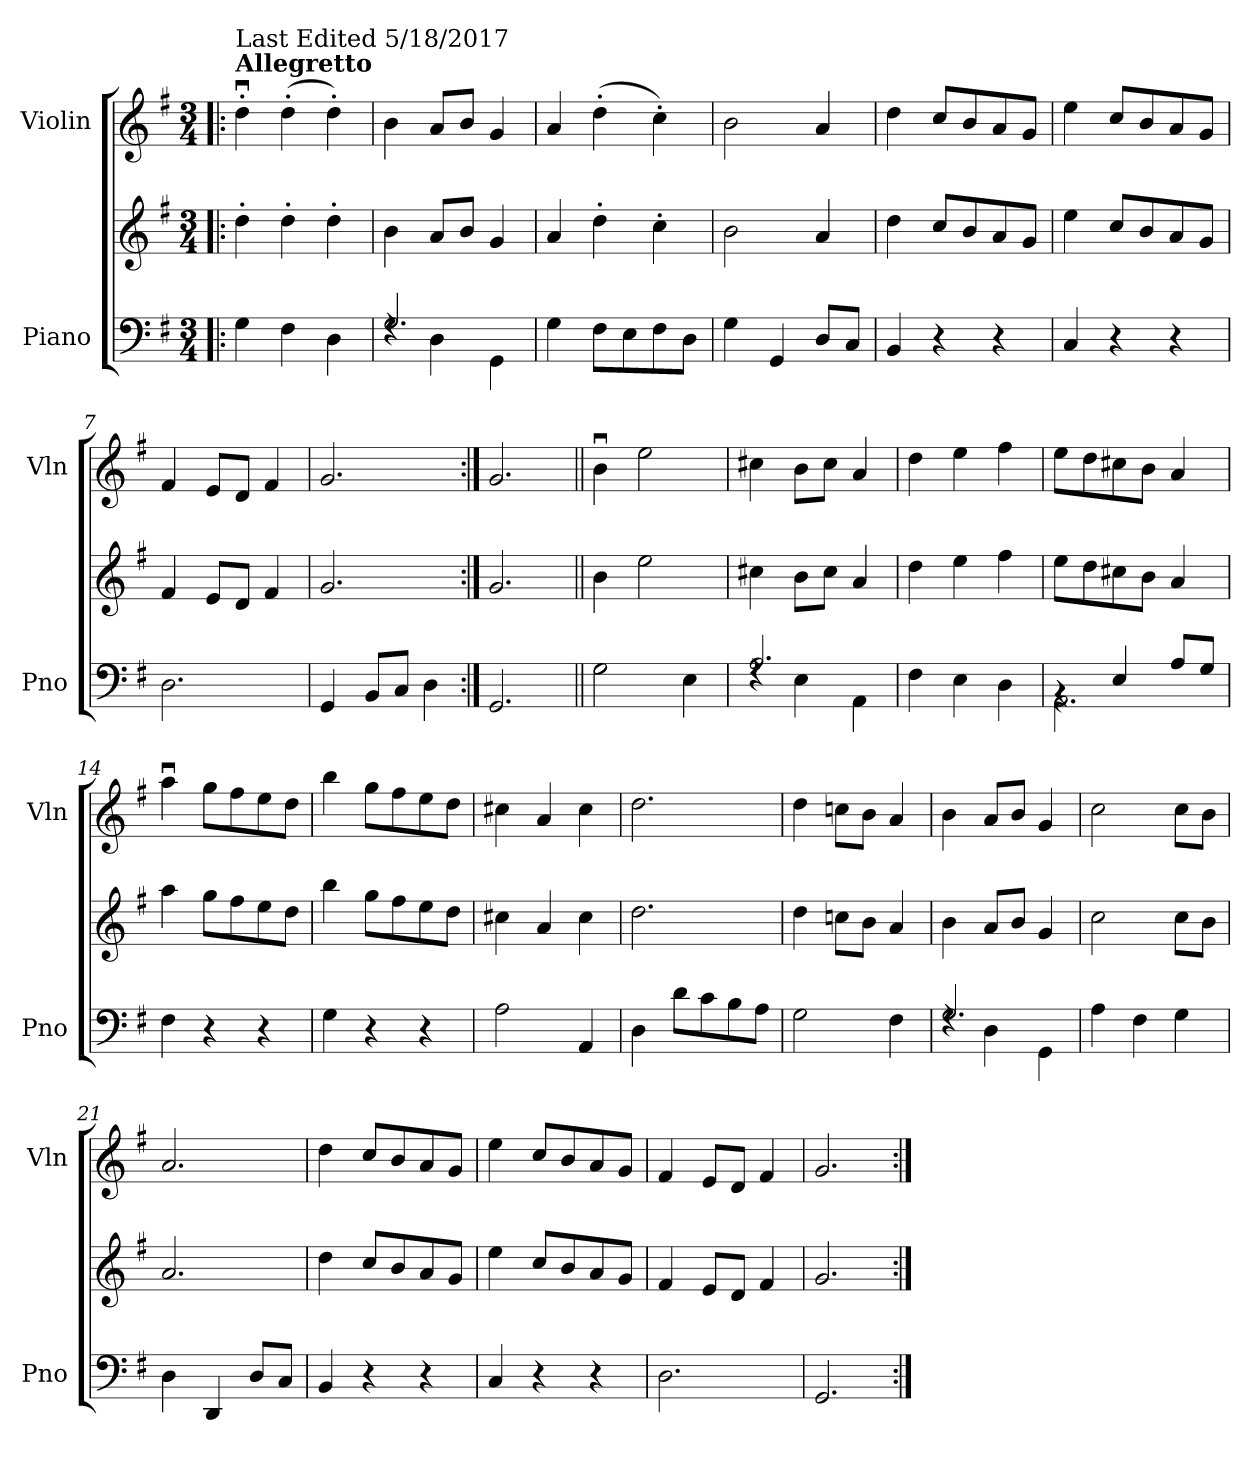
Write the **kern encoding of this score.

**kern	**kern	**kern
*part2	*part2	*part1
*staff3	*staff2	*staff1
*I"Piano	*	*I"Violin
*I'Pno	*	*I'Vln
*clefF4	*clefG2	*clefG2
*k[f#]	*k[f#]	*k[f#]
*M3/4	*M3/4	*M3/4
=1!|:	=1!|:	=1!|:
!	!	!LO:TX:a:B:t=Allegretto
!	!	!LO:TX:a:t=Last Edited 5/18/2017
4G\	4dd'\	4ddu'\
4F#\	4dd'\	(4dd'\
4D\	4dd'\	4dd'\)
=2	=2	=2
*^	*	*
2.G/	4rF	4b\	4b\
.	4D\	8a/L	8a/L
.	.	8b\J	8b/J
.	4GG\	4g/	4g/
*v	*v	*	*
=3	=3	=3
4G\	4a/	4a/
8F#\L	4dd'\	(4dd'\
8E\	.	.
8F#\	4cc'\	4cc'\)
8D\J	.	.
=4	=4	=4
4G\	2b\	2b\
4GG/	.	.
8D\L	4a/	4a/
8C/J	.	.
!!LO:LB:g=z
=5	=5	=5
4BB/	4dd\	4dd\
4r	8cc\L	8cc/L
.	8b\	8b/
4r	8a/	8a/
.	8g/J	8g/J
=6	=6	=6
4C/	4ee\	4ee\
4r	8cc\L	8cc/L
.	8b\	8b/
4r	8a/	8a/
.	8g/J	8g/J
=7	=7	=7
2.D\	4f#/	4f#/
.	8e/L	8e/L
.	8d/J	8d/J
.	4f#/	4f#/
=8	=8	=8
4GG/	2.g/	2.g/
8BB/L	.	.
8C/J	.	.
4D\	.	.
=9:|!	=9:|!	=9:|!
2.GG/	2.g/	2.g/
!!LO:LB:g=z
=10||	=10||	=10||
2G\	4b\	4bu\
.	2ee\	2ee\
4E\	.	.
=11	=11	=11
*^	*	*
2.A/	4rF	4cc#X\	4cc#X\
.	4E\	8b\L	8b\L
.	.	8cc#\J	8cc#\J
.	4AA\	4a/	4a/
*v	*v	*	*
=12	=12	=12
4F#\	4dd\	4dd\
4E\	4ee\	4ee\
4D\	4ff#\	4ff#\
=13	=13	=13
*^	*	*
4rBB	2.AA\	8ee\L	8ee\L
.	.	8dd\	8dd\
4E/	.	8cc#X\	8cc#X\
.	.	8b\J	8b\J
8A/L	.	4a/	4a/
8G/J	.	.	.
*v	*v	*	*
!!LO:LB:g=z
=14	=14	=14
4F#\	4aa\	4aau\
4r	8gg\L	8gg\L
.	8ff#\	8ff#\
4r	8ee\	8ee\
.	8dd\J	8dd\J
=15	=15	=15
4G\	4bb\	4bb\
4r	8gg\L	8gg\L
.	8ff#\	8ff#\
4r	8ee\	8ee\
.	8dd\J	8dd\J
=16	=16	=16
2A\	4cc#X\	4cc#X\
.	4a/	4a/
4AA/	4cc#\	4cc#\
=17	=17	=17
4D\	2.dd\	2.dd\
8d\L	.	.
8c\	.	.
8B\	.	.
8A\J	.	.
!!LO:LB:g=z
=18	=18	=18
2G\	4dd\	4dd\
.	8ccn\L	8ccn\L
.	8b\J	8b\J
4F#\	4a/	4a/
=19	=19	=19
*^	*	*
2.G/	4rF	4b\	4b\
.	4D\	8a/L	8a/L
.	.	8b\J	8b/J
.	4GG\	4g/	4g/
*v	*v	*	*
=20	=20	=20
4A\	2cc\	2cc\
4F#\	.	.
4G\	8cc\L	8cc\L
.	8b\J	8b\J
=21	=21	=21
4D\	2.a/	2.a/
4DD/	.	.
8D\L	.	.
8C/J	.	.
!!LO:LB:g=z
=22	=22	=22
4BB/	4dd\	4dd\
4r	8cc\L	8cc/L
.	8b\	8b/
4r	8a/	8a/
.	8g/J	8g/J
=23	=23	=23
4C/	4ee\	4ee\
4r	8cc\L	8cc/L
.	8b\	8b/
4r	8a/	8a/
.	8g/J	8g/J
=24	=24	=24
2.D\	4f#/	4f#/
.	8e/L	8e/L
.	8d/J	8d/J
.	4f#/	4f#/
=25	=25	=25
2.GG/	2.g/	2.g/
=:|!	=:|!	=:|!
*-	*-	*-
